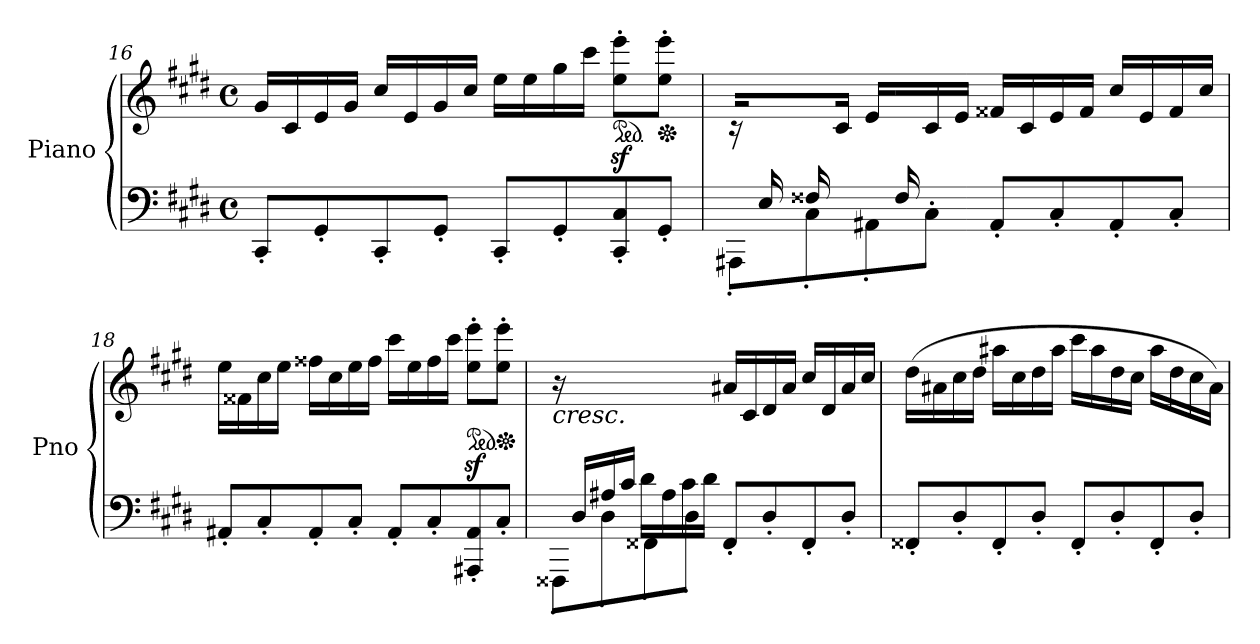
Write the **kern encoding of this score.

**kern	**kern	**dynam
*part1	*part1	*part1
*staff2	*staff1	*staff1/2
*I"Piano	*	*
*I'Pno	*	*
*clefF4	*clefG2	*
*k[f#c#g#d#]	*k[f#c#g#d#]	*
*M4/4	*M4/4	*
*met(c)	*met(c)	*
=16	=16	=16
!	!	!LO:DY:b=2
8CC#'/L	16g#/LL	other-dynamics
.	16c#/	.
8GG#'/	16e/	.
.	16g#/JJ	.
8CC#'/	16cc#/LL	.
.	16e/	.
8GG#'/J	16g#/	.
.	16cc#/JJ	.
8CC#'/L	16ee\LL	.
.	16ee\	.
8GG#'/	16gg#\	.
.	16ccc#\JJ	.
*	*ped	*
8CC#/' 8C#/'	8ee\z<' 8eee\z<'L	.
*	*Xped	*
8GG#'/J	8ee\' 8eee\'J	.
!!LO:LB:g=z
=17	=17	=17
*^	*	*
16ryy	8AAA#X'\L	16r	.
16E/LL	.	8ryy	.
16F##X/	8C#'\	.	.
8ryy	.	16c#/JJ	.
.	8AA#X'\	16e/LL	.
16F##/	.	16ryy	.
2ryy	8C#'\J	16c#/	.
.	.	16e/JJ	.
.	8AA#'/L	16f##X/LL	.
.	.	16c#/	.
.	8C#'/	16e/	.
.	.	16f##/JJ	.
.	8AA#'/	16cc#/LL	.
.	.	16e/	.
8ryy	8C#'/J	16f##/	.
.	.	16cc#/JJ	.
*v	*v	*	*
=18	=18	=18
8AA#X'/L	16ee\LL	.
.	16f##X\	.
8C#'/	16cc#\	.
.	16ee\JJ	.
8AA#'/	16ff##X\LL	.
.	16cc#\	.
8C#'/J	16ee\	.
.	16ff##\JJ	.
8AA#'/L	16ccc#\LL	.
.	16ee\	.
8C#'/	16ff##\	.
.	16ccc#\JJ	.
*	*ped	*
8AAA#X/' 8AA#/'	8ee\z<' 8eee\z<'L	.
*	*Xped	*
8C#'/J	8ee\' 8eee\'J	.
=19	=19	=19
*^	*	*
!	!	!LO:TX:b:i:t=cresc.	!
16ryy	8FFF##X'\L	16r	.
(>16D#/LL	.	4..ryy	.
16A#X/	8D#'\	.	.
16c#/JJ	.	.	.
16d#\LL	8FF##X'\	.	.
16A#\	.	.	.
16c#\	8D#'\J	.	.
16d#\JJ	.	.	.
2ryy	8FF##'/L	16a#X/LL	.
.	.	16c#/	.
.	8D#'/	16d#/	.
.	.	16a#/JJ	.
.	8FF##'/	16cc#/LL	.
.	.	16d#/	.
.	8D#'/J	16a#/	.
.	.	16cc#/JJ)	.
*v	*v	*	*
!!LO:LB:g=z
=20	=20	=20
8FF##X'/L	(>16dd#\LL	.
.	16a#X\	.
8D#'/	16cc#\	.
.	16dd#\JJ	.
8FF##'/	16aa#X\LL	.
.	16cc#\	.
8D#'/J	16dd#\	.
.	16aa#\JJ	.
8FF##'/L	16ccc#\LL	.
.	16aa#\	.
8D#'/	16dd#\	.
.	16cc#\JJ	.
8FF##'/	16aa#\LL	.
.	16dd#\	.
8D#'/J	16cc#\	.
.	16a#\JJ)	.
=	=	=
*-	*-	*-
